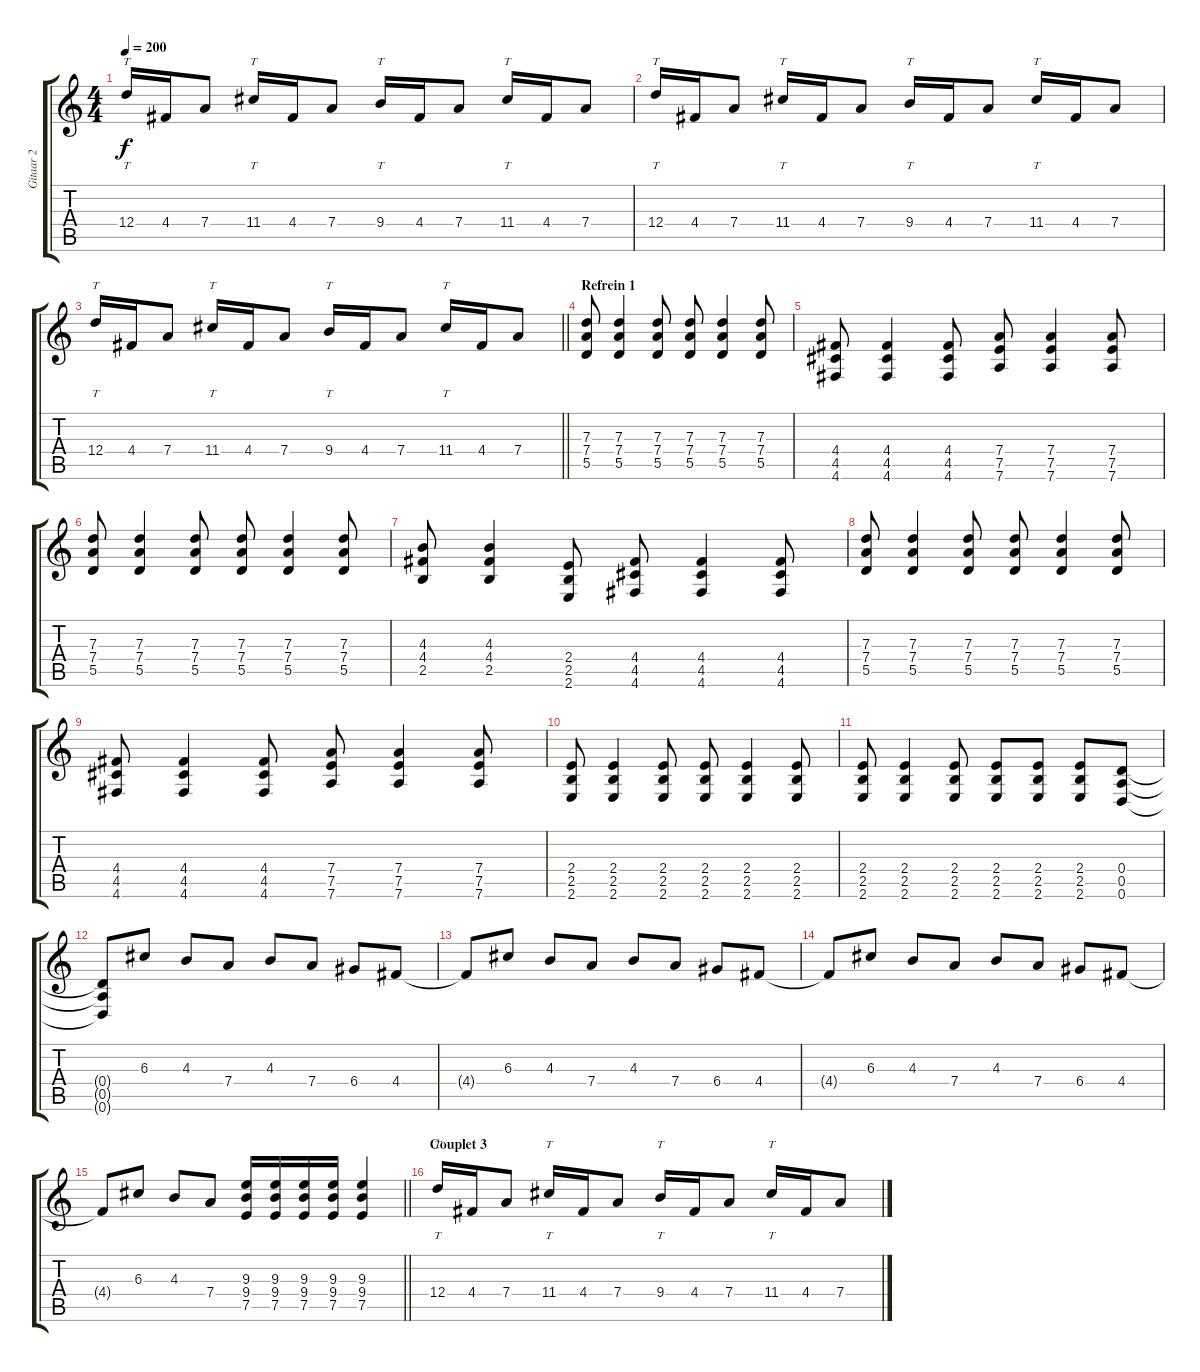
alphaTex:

\track ("Gitaar 2" "Gitaar 2") {instrument distortionguitar}
\staff {score tabs}
\tuning (E4 B3 G3 D3 A2 D2) {hide}
\ts (4 4)
\tempo 200
\clef g2
\ks c
12.4.16{tt dy f} 4.4.16 7.4.8 11.4.16{tt} 4.4.16 7.4.8 9.4.16{tt} 4.4.16 7.4.8 11.4.16{tt} 4.4.16 7.4.8 |
12.4.16{tt} 4.4.16 7.4.8 11.4.16{tt} 4.4.16 7.4.8 9.4.16{tt} 4.4.16 7.4.8 11.4.16{tt} 4.4.16 7.4.8 |
\barLineRight lightlight
12.4.16{tt} 4.4.16 7.4.8 11.4.16{tt} 4.4.16 7.4.8 9.4.16{tt} 4.4.16 7.4.8 11.4.16{tt} 4.4.16 7.4.8 |
\section ("" "Refrein 1")
(7.3 7.4 5.5).8 (7.3 7.4 5.5).4 (7.3 7.4 5.5).8 (7.3 7.4 5.5).8 (7.3 7.4 5.5).4 (7.3 7.4 5.5).8 |
(4.4 4.5 4.6).8 (4.4 4.5 4.6).4 (4.4 4.5 4.6).8 (7.4 7.5 7.6).8 (7.4 7.5 7.6).4 (7.4 7.5 7.6).8 |
(7.3 7.4 5.5).8 (7.3 7.4 5.5).4 (7.3 7.4 5.5).8 (7.3 7.4 5.5).8 (7.3 7.4 5.5).4 (7.3 7.4 5.5).8 |
(4.3 4.4 2.5).8 (4.3 4.4 2.5).4 (2.4 2.5 2.6).8 (4.4 4.5 4.6).8 (4.4 4.5 4.6).4 (4.4 4.5 4.6).8 |
(7.3 7.4 5.5).8 (7.3 7.4 5.5).4 (7.3 7.4 5.5).8 (7.3 7.4 5.5).8 (7.3 7.4 5.5).4 (7.3 7.4 5.5).8 |
(4.4 4.5 4.6).8 (4.4 4.5 4.6).4 (4.4 4.5 4.6).8 (7.4 7.5 7.6).8 (7.4 7.5 7.6).4 (7.4 7.5 7.6).8 |
(2.4 2.5 2.6).8 (2.4 2.5 2.6).4 (2.4 2.5 2.6).8 (2.4 2.5 2.6).8 (2.4 2.5 2.6).4 (2.4 2.5 2.6).8 |
(2.4 2.5 2.6).8 (2.4 2.5 2.6).4 (2.4 2.5 2.6).8 (2.4 2.5 2.6).8 (2.4 2.5 2.6).8 (2.4 2.5 2.6).8 (0.4 0.5 0.6).8 |
(0.4{t} 0.5{t} 0.6{t}).8 6.3.8 4.3.8 7.4.8 4.3.8 7.4.8 6.4.8 4.4.8 |
4.4{t}.8 6.3.8 4.3.8 7.4.8 4.3.8 7.4.8 6.4.8 4.4.8 |
4.4{t}.8 6.3.8 4.3.8 7.4.8 4.3.8 7.4.8 6.4.8 4.4.8 |
\barLineRight lightlight
4.4{t}.8 6.3.8 4.3.8 7.4.8 (9.3 9.4 7.5).16 (9.3 9.4 7.5).16 (9.3 9.4 7.5).16 (9.3 9.4 7.5).16 (9.3 9.4 7.5).4 |
\section ("" "Couplet 3")
12.4.16{tt} 4.4.16 7.4.8 11.4.16{tt} 4.4.16 7.4.8 9.4.16{tt} 4.4.16 7.4.8 11.4.16{tt} 4.4.16 7.4.8
